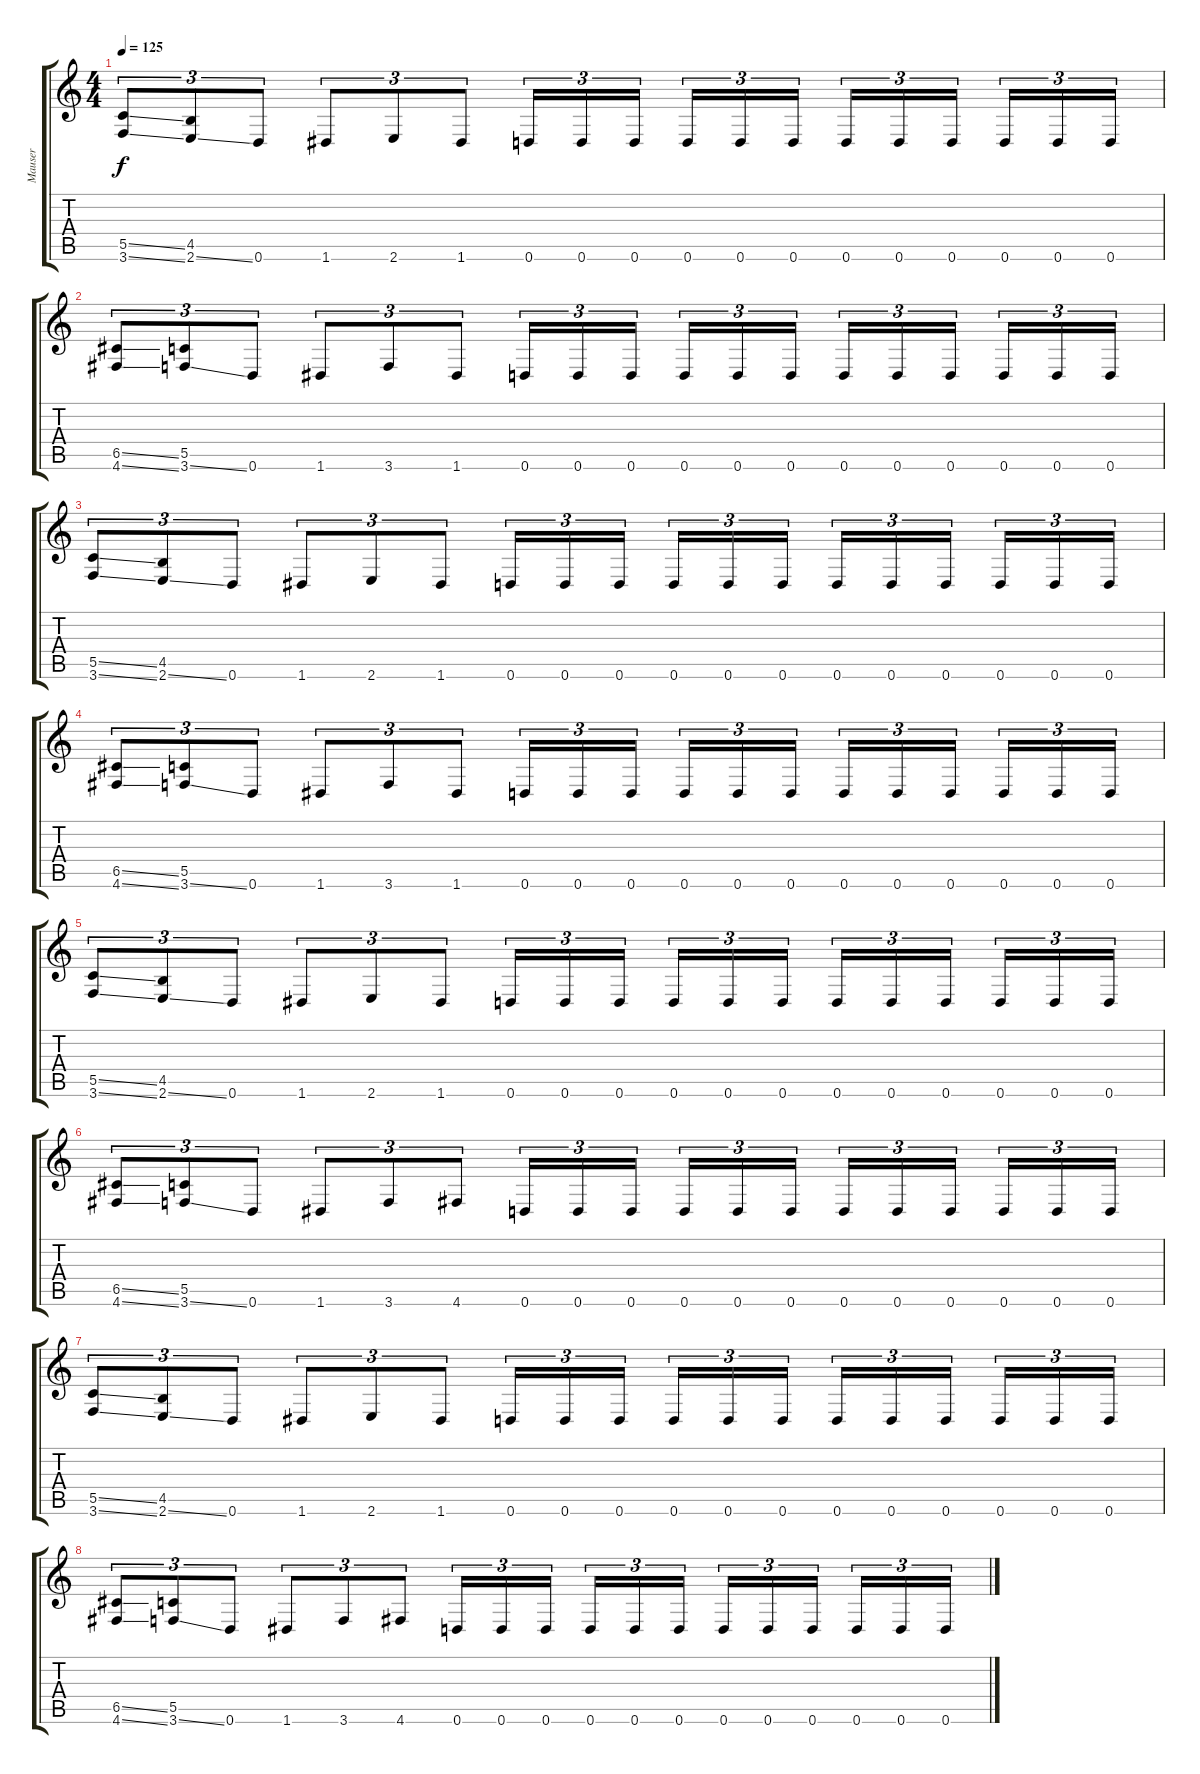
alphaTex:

\track ("Mauser" "Mauser") {instrument distortionguitar}
\staff {score tabs}
\tuning (D4 A3 F3 C3 G2 D2) {hide}
\ts (4 4)
\tempo 125
\clef g2
\ks c
(5.5{ss} 3.6{ss}).8{tu (3 2) dy f instrument distortionguitar} (4.5 2.6{ss}).8{tu (3 2)} 0.6.8{tu (3 2)} 1.6.8{tu (3 2)} 2.6.8{tu (3 2)} 1.6.8{tu (3 2)} 0.6.16{tu (3 2)} 0.6.16{tu (3 2)} 0.6.16{tu (3 2)} 0.6.16{tu (3 2)} 0.6.16{tu (3 2)} 0.6.16{tu (3 2)} 0.6.16{tu (3 2)} 0.6.16{tu (3 2)} 0.6.16{tu (3 2)} 0.6.16{tu (3 2)} 0.6.16{tu (3 2)} 0.6.16{tu (3 2)} |
(6.5{ss} 4.6{ss}).8{tu (3 2)} (5.5 3.6{ss}).8{tu (3 2)} 0.6.8{tu (3 2)} 1.6.8{tu (3 2)} 3.6.8{tu (3 2)} 1.6.8{tu (3 2)} 0.6.16{tu (3 2)} 0.6.16{tu (3 2)} 0.6.16{tu (3 2)} 0.6.16{tu (3 2)} 0.6.16{tu (3 2)} 0.6.16{tu (3 2)} 0.6.16{tu (3 2)} 0.6.16{tu (3 2)} 0.6.16{tu (3 2)} 0.6.16{tu (3 2)} 0.6.16{tu (3 2)} 0.6.16{tu (3 2)} |
(5.5{ss} 3.6{ss}).8{tu (3 2)} (4.5 2.6{ss}).8{tu (3 2)} 0.6.8{tu (3 2)} 1.6.8{tu (3 2)} 2.6.8{tu (3 2)} 1.6.8{tu (3 2)} 0.6.16{tu (3 2)} 0.6.16{tu (3 2)} 0.6.16{tu (3 2)} 0.6.16{tu (3 2)} 0.6.16{tu (3 2)} 0.6.16{tu (3 2)} 0.6.16{tu (3 2)} 0.6.16{tu (3 2)} 0.6.16{tu (3 2)} 0.6.16{tu (3 2)} 0.6.16{tu (3 2)} 0.6.16{tu (3 2)} |
(6.5{ss} 4.6{ss}).8{tu (3 2)} (5.5 3.6{ss}).8{tu (3 2)} 0.6.8{tu (3 2)} 1.6.8{tu (3 2)} 3.6.8{tu (3 2)} 1.6.8{tu (3 2)} 0.6.16{tu (3 2)} 0.6.16{tu (3 2)} 0.6.16{tu (3 2)} 0.6.16{tu (3 2)} 0.6.16{tu (3 2)} 0.6.16{tu (3 2)} 0.6.16{tu (3 2)} 0.6.16{tu (3 2)} 0.6.16{tu (3 2)} 0.6.16{tu (3 2)} 0.6.16{tu (3 2)} 0.6.16{tu (3 2)} |
(5.5{ss} 3.6{ss}).8{tu (3 2)} (4.5 2.6{ss}).8{tu (3 2)} 0.6.8{tu (3 2)} 1.6.8{tu (3 2)} 2.6.8{tu (3 2)} 1.6.8{tu (3 2)} 0.6.16{tu (3 2)} 0.6.16{tu (3 2)} 0.6.16{tu (3 2)} 0.6.16{tu (3 2)} 0.6.16{tu (3 2)} 0.6.16{tu (3 2)} 0.6.16{tu (3 2)} 0.6.16{tu (3 2)} 0.6.16{tu (3 2)} 0.6.16{tu (3 2)} 0.6.16{tu (3 2)} 0.6.16{tu (3 2)} |
(6.5{ss} 4.6{ss}).8{tu (3 2)} (5.5 3.6{ss}).8{tu (3 2)} 0.6.8{tu (3 2)} 1.6.8{tu (3 2)} 3.6.8{tu (3 2)} 4.6.8{tu (3 2)} 0.6.16{tu (3 2)} 0.6.16{tu (3 2)} 0.6.16{tu (3 2)} 0.6.16{tu (3 2)} 0.6.16{tu (3 2)} 0.6.16{tu (3 2)} 0.6.16{tu (3 2)} 0.6.16{tu (3 2)} 0.6.16{tu (3 2)} 0.6.16{tu (3 2)} 0.6.16{tu (3 2)} 0.6.16{tu (3 2)} |
(5.5{ss} 3.6{ss}).8{tu (3 2)} (4.5 2.6{ss}).8{tu (3 2)} 0.6.8{tu (3 2)} 1.6.8{tu (3 2)} 2.6.8{tu (3 2)} 1.6.8{tu (3 2)} 0.6.16{tu (3 2)} 0.6.16{tu (3 2)} 0.6.16{tu (3 2)} 0.6.16{tu (3 2)} 0.6.16{tu (3 2)} 0.6.16{tu (3 2)} 0.6.16{tu (3 2)} 0.6.16{tu (3 2)} 0.6.16{tu (3 2)} 0.6.16{tu (3 2)} 0.6.16{tu (3 2)} 0.6.16{tu (3 2)} |
(6.5{ss} 4.6{ss}).8{tu (3 2)} (5.5 3.6{ss}).8{tu (3 2)} 0.6.8{tu (3 2)} 1.6.8{tu (3 2)} 3.6.8{tu (3 2)} 4.6.8{tu (3 2)} 0.6.16{tu (3 2)} 0.6.16{tu (3 2)} 0.6.16{tu (3 2)} 0.6.16{tu (3 2)} 0.6.16{tu (3 2)} 0.6.16{tu (3 2)} 0.6.16{tu (3 2)} 0.6.16{tu (3 2)} 0.6.16{tu (3 2)} 0.6.16{tu (3 2)} 0.6.16{tu (3 2)} 0.6.16{tu (3 2)}
